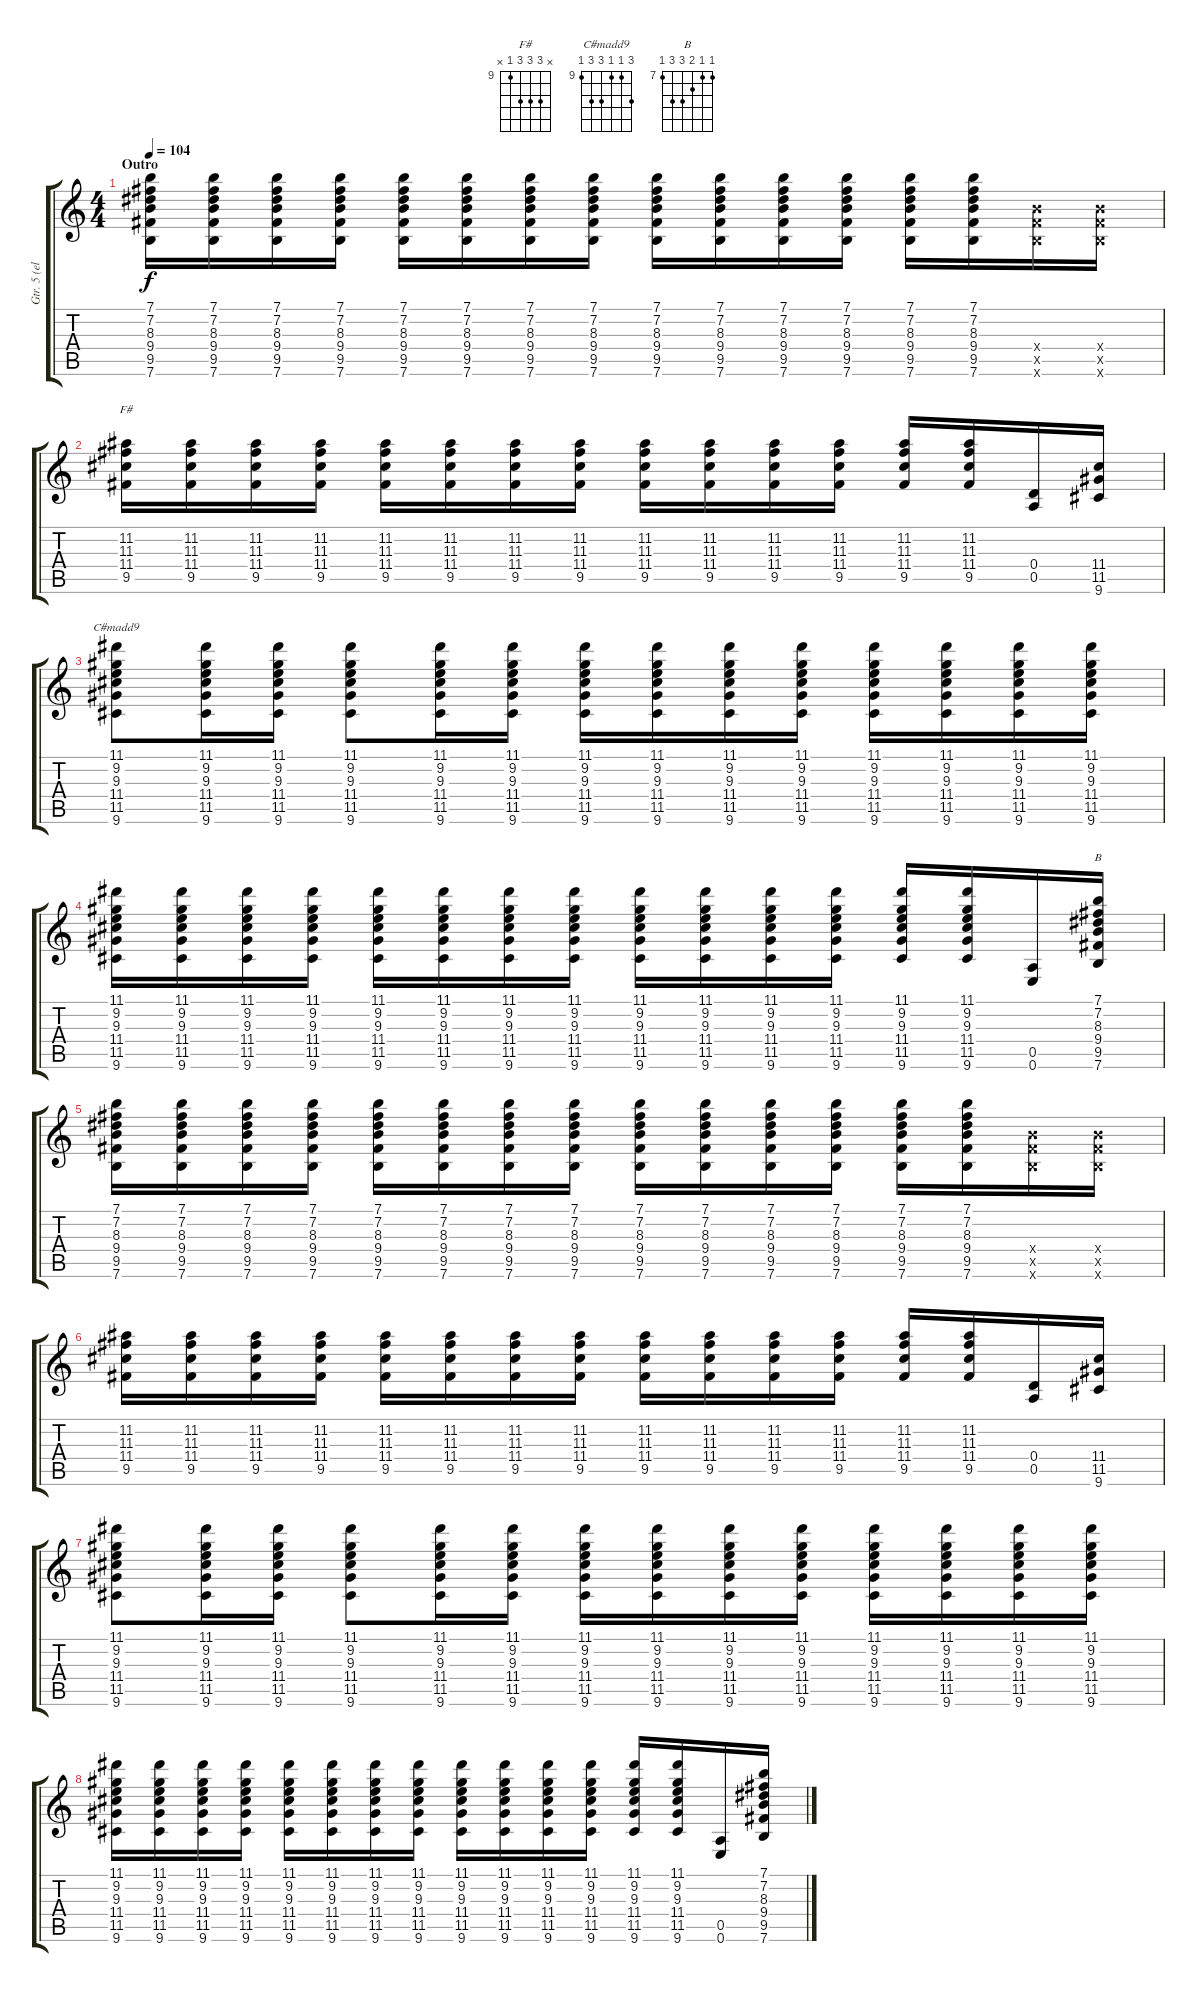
\track ("Gtr. 5 (elec.)" "Gtr. 5 (el") {instrument overdrivenguitar}
\staff {score tabs}
\tuning (E4 B3 G3 D3 A2 E2) {hide}
\chord ("F#" x 11 11 11 9 x) {firstfret 9}
\chord ("C#madd9" 11 9 9 11 11 9) {firstfret 9}
\chord ("B" 7 7 8 9 9 7) {firstfret 7}
\ts (4 4)
\section ("" "Outro")
\tempo 104
\clef g2
\ks c
(7.1 7.2 8.3 9.4 9.5 7.6).16{dy f} (7.1 7.2 8.3 9.4 9.5 7.6).16 (7.1 7.2 8.3 9.4 9.5 7.6).16 (7.1 7.2 8.3 9.4 9.5 7.6).16 (7.1 7.2 8.3 9.4 9.5 7.6).16 (7.1 7.2 8.3 9.4 9.5 7.6).16 (7.1 7.2 8.3 9.4 9.5 7.6).16 (7.1 7.2 8.3 9.4 9.5 7.6).16 (7.1 7.2 8.3 9.4 9.5 7.6).16 (7.1 7.2 8.3 9.4 9.5 7.6).16 (7.1 7.2 8.3 9.4 9.5 7.6).16 (7.1 7.2 8.3 9.4 9.5 7.6).16 (7.1 7.2 8.3 9.4 9.5 7.6).16 (7.1 7.2 8.3 9.4 9.5 7.6).16 (9.4{x} 9.5{x} 7.6{x}).16 (9.4{x} 9.5{x} 7.6{x}).16 |
(11.2 11.3 11.4 9.5).16{ch "F#"} (11.2 11.3 11.4 9.5).16 (11.2 11.3 11.4 9.5).16 (11.2 11.3 11.4 9.5).16 (11.2 11.3 11.4 9.5).16 (11.2 11.3 11.4 9.5).16 (11.2 11.3 11.4 9.5).16 (11.2 11.3 11.4 9.5).16 (11.2 11.3 11.4 9.5).16 (11.2 11.3 11.4 9.5).16 (11.2 11.3 11.4 9.5).16 (11.2 11.3 11.4 9.5).16 (11.2 11.3 11.4 9.5).16 (11.2 11.3 11.4 9.5).16 (0.4 0.5).16 (11.4 11.5 9.6).16 |
(11.1 9.2 9.3 11.4 11.5 9.6).8{ch "C#madd9"} (11.1 9.2 9.3 11.4 11.5 9.6).16 (11.1 9.2 9.3 11.4 11.5 9.6).16 (11.1 9.2 9.3 11.4 11.5 9.6).8 (11.1 9.2 9.3 11.4 11.5 9.6).16 (11.1 9.2 9.3 11.4 11.5 9.6).16 (11.1 9.2 9.3 11.4 11.5 9.6).16 (11.1 9.2 9.3 11.4 11.5 9.6).16 (11.1 9.2 9.3 11.4 11.5 9.6).16 (11.1 9.2 9.3 11.4 11.5 9.6).16 (11.1 9.2 9.3 11.4 11.5 9.6).16 (11.1 9.2 9.3 11.4 11.5 9.6).16 (11.1 9.2 9.3 11.4 11.5 9.6).16 (11.1 9.2 9.3 11.4 11.5 9.6).16 |
(11.1 9.2 9.3 11.4 11.5 9.6).16 (11.1 9.2 9.3 11.4 11.5 9.6).16 (11.1 9.2 9.3 11.4 11.5 9.6).16 (11.1 9.2 9.3 11.4 11.5 9.6).16 (11.1 9.2 9.3 11.4 11.5 9.6).16 (11.1 9.2 9.3 11.4 11.5 9.6).16 (11.1 9.2 9.3 11.4 11.5 9.6).16 (11.1 9.2 9.3 11.4 11.5 9.6).16 (11.1 9.2 9.3 11.4 11.5 9.6).16 (11.1 9.2 9.3 11.4 11.5 9.6).16 (11.1 9.2 9.3 11.4 11.5 9.6).16 (11.1 9.2 9.3 11.4 11.5 9.6).16 (11.1 9.2 9.3 11.4 11.5 9.6).16 (11.1 9.2 9.3 11.4 11.5 9.6).16 (0.5 0.6).16 (7.1 7.2 8.3 9.4 9.5 7.6).16{ch "B"} |
(7.1 7.2 8.3 9.4 9.5 7.6).16 (7.1 7.2 8.3 9.4 9.5 7.6).16 (7.1 7.2 8.3 9.4 9.5 7.6).16 (7.1 7.2 8.3 9.4 9.5 7.6).16 (7.1 7.2 8.3 9.4 9.5 7.6).16 (7.1 7.2 8.3 9.4 9.5 7.6).16 (7.1 7.2 8.3 9.4 9.5 7.6).16 (7.1 7.2 8.3 9.4 9.5 7.6).16 (7.1 7.2 8.3 9.4 9.5 7.6).16 (7.1 7.2 8.3 9.4 9.5 7.6).16 (7.1 7.2 8.3 9.4 9.5 7.6).16 (7.1 7.2 8.3 9.4 9.5 7.6).16 (7.1 7.2 8.3 9.4 9.5 7.6).16 (7.1 7.2 8.3 9.4 9.5 7.6).16 (9.4{x} 9.5{x} 7.6{x}).16 (9.4{x} 9.5{x} 7.6{x}).16 |
(11.2 11.3 11.4 9.5).16 (11.2 11.3 11.4 9.5).16 (11.2 11.3 11.4 9.5).16 (11.2 11.3 11.4 9.5).16 (11.2 11.3 11.4 9.5).16 (11.2 11.3 11.4 9.5).16 (11.2 11.3 11.4 9.5).16 (11.2 11.3 11.4 9.5).16 (11.2 11.3 11.4 9.5).16 (11.2 11.3 11.4 9.5).16 (11.2 11.3 11.4 9.5).16 (11.2 11.3 11.4 9.5).16 (11.2 11.3 11.4 9.5).16 (11.2 11.3 11.4 9.5).16 (0.4 0.5).16 (11.4 11.5 9.6).16 |
(11.1 9.2 9.3 11.4 11.5 9.6).8 (11.1 9.2 9.3 11.4 11.5 9.6).16 (11.1 9.2 9.3 11.4 11.5 9.6).16 (11.1 9.2 9.3 11.4 11.5 9.6).8 (11.1 9.2 9.3 11.4 11.5 9.6).16 (11.1 9.2 9.3 11.4 11.5 9.6).16 (11.1 9.2 9.3 11.4 11.5 9.6).16 (11.1 9.2 9.3 11.4 11.5 9.6).16 (11.1 9.2 9.3 11.4 11.5 9.6).16 (11.1 9.2 9.3 11.4 11.5 9.6).16 (11.1 9.2 9.3 11.4 11.5 9.6).16 (11.1 9.2 9.3 11.4 11.5 9.6).16 (11.1 9.2 9.3 11.4 11.5 9.6).16 (11.1 9.2 9.3 11.4 11.5 9.6).16 |
(11.1 9.2 9.3 11.4 11.5 9.6).16 (11.1 9.2 9.3 11.4 11.5 9.6).16 (11.1 9.2 9.3 11.4 11.5 9.6).16 (11.1 9.2 9.3 11.4 11.5 9.6).16 (11.1 9.2 9.3 11.4 11.5 9.6).16 (11.1 9.2 9.3 11.4 11.5 9.6).16 (11.1 9.2 9.3 11.4 11.5 9.6).16 (11.1 9.2 9.3 11.4 11.5 9.6).16 (11.1 9.2 9.3 11.4 11.5 9.6).16 (11.1 9.2 9.3 11.4 11.5 9.6).16 (11.1 9.2 9.3 11.4 11.5 9.6).16 (11.1 9.2 9.3 11.4 11.5 9.6).16 (11.1 9.2 9.3 11.4 11.5 9.6).16 (11.1 9.2 9.3 11.4 11.5 9.6).16 (0.5 0.6).16 (7.1 7.2 8.3 9.4 9.5 7.6).16
